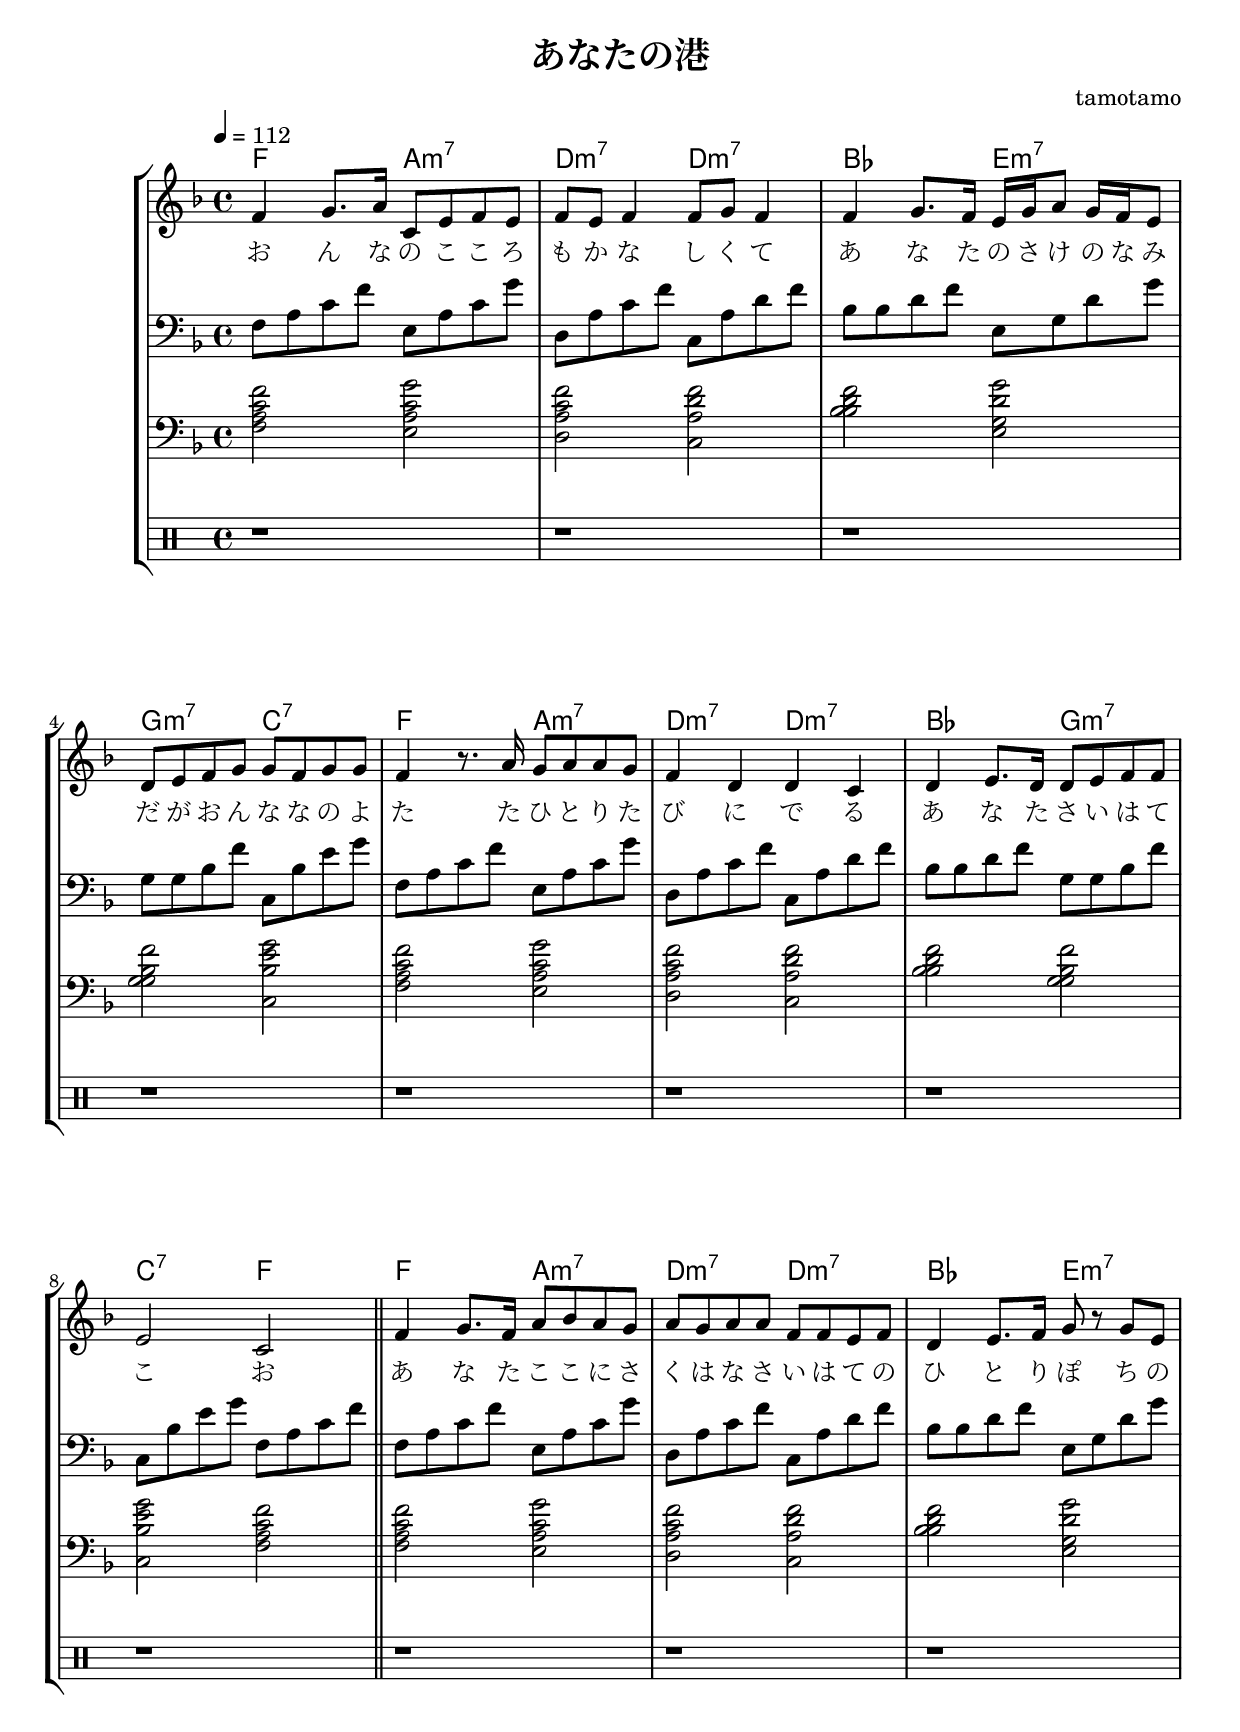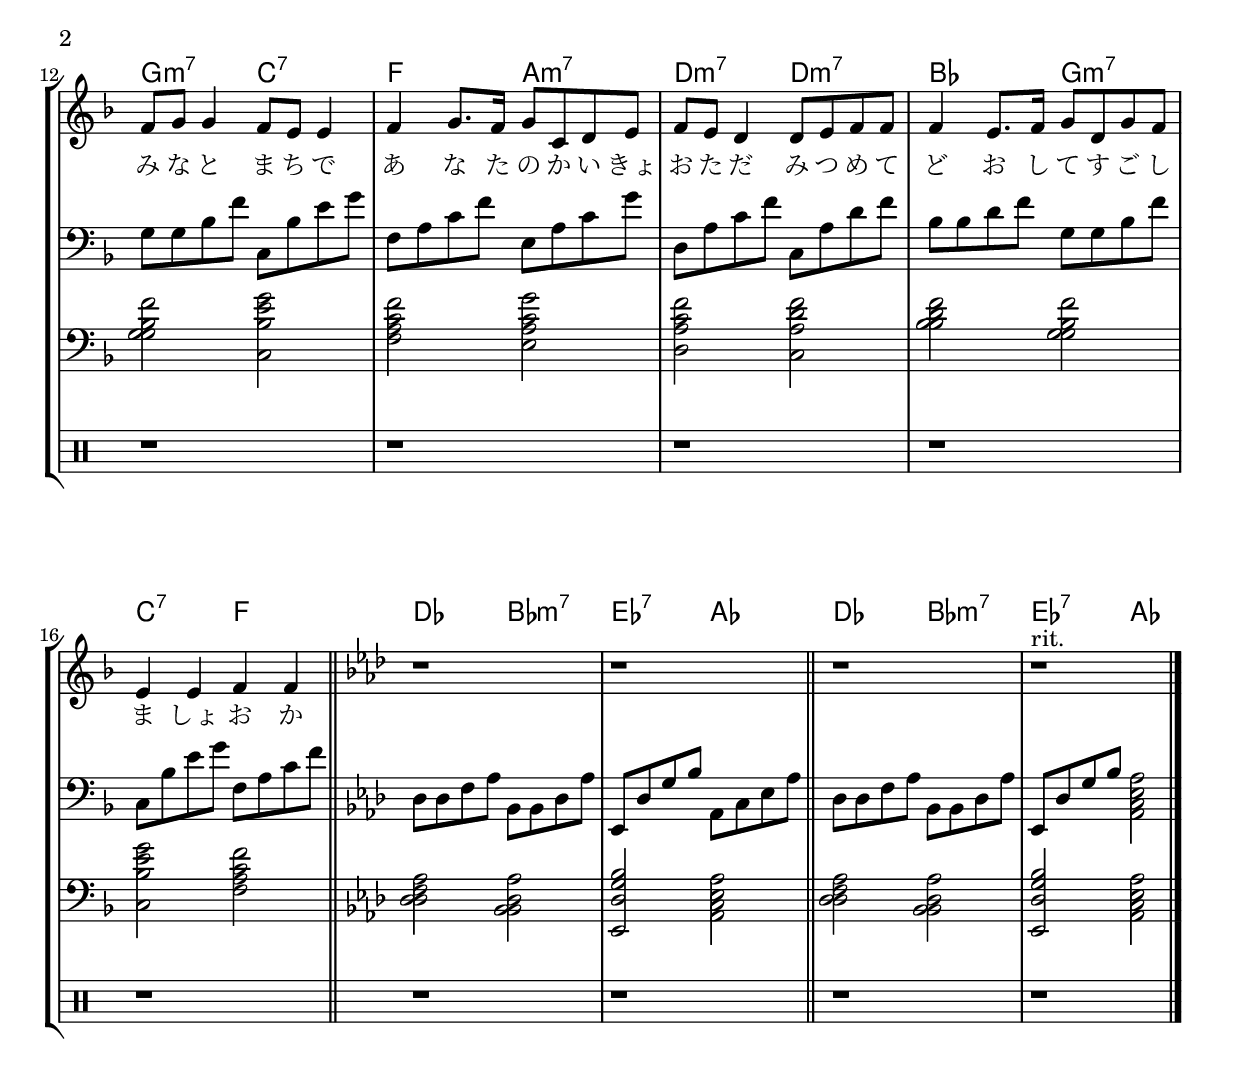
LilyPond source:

\version "2.12.1"

\header {
	title = \markup {あなたの港}
	composer = \markup \center-column {tamotamo}
}

harmony = \chordmode {
	f2 a:min7 d:min7 d:min7 bes e:min7 g:min7 c:7 f a:min7 d:min7 d:min7 bes g:min7 c:7 f 

	f a:min7 d:min7 d:min7 bes e:min7 g:min7 c:7 f a:min7 d:min7 d:min7 bes g:min7 c:7 f 

	des bes:min7 es:7 as 

	des bes:min7 es:7 as 
}

melody = {
	\set Staff.midiInstrument = #"fss0.35"
		\key f \major
	\tempo 4 = 112
 f'4  g'8.  a'16  c'8  e'8  f'8  e'8 
	f'8  e'8  f'4  f'8  g'8  f'4 
	f'4  g'8.  f'16  e'16  g'16  a'8  g'16  f'16  e'8 
	d'8  e'8  f'8  g'8  g'8  f'8  g'8  g'8 
	f'4  r8.  a'16  g'8  a'8  a'8  g'8 
	f'4  d'4  d'4  c'4 
	d'4  e'8.  d'16  d'8  e'8  f'8  f'8 
	e'2  c'2
	\set Staff.midiInstrument = #"fss0.35"
	 f'4  g'8.  f'16  a'8  bes'8  a'8  g'8 
	a'8  g'8  a'8  a'8  f'8  f'8  e'8  f'8 
	d'4  e'8.  f'16  g'8  r8  g'8  e'8 
	f'8  g'8  g'4  f'8  e'8  e'4 
	f'4  g'8.  f'16  g'8  c'8  d'8  e'8 
	f'8  e'8  d'4  d'8  e'8  f'8  f'8 
	f'4  e'8.  f'16  g'8  d'8  g'8  f'8 
	e'4  e'4  f'4  f'4
	\key as \major
	r1 | r1   
	r1 | r1^"rit." \bar "|."
}

words = \lyricmode {
	お  ん  な  の  こ  こ  ろ  も  か  な  し  く  て  あ  な  た  の  さ  け  の  な  み  だ  が  お  ん  な  な  の  よ  た  た  ひ  と  り  た  び  に  で  る  あ  な  た  さ  い  は  て  こ  お  
	あ  な  た  こ  こ  に  さ  く  は  な  さ  い  は  て  の  ひ  と  り  ぽ  ち  の  み  な  と  ま  ち  で  あ  な  た  の  か  い  きょ  お  た  だ  み  つ  め  て  ど  お  し  て  す  ご  し  ま  しょ  お  か  
	
	
}

tempochange = {
	\tempo 4 = 112
	r1 | r1 | r1 | r1 | r1 | r1 | r1 | r1 \bar "||"
	\tempo 4 = 112
	r1 | r1 | r1 | r1 | r1 | r1 | r1 | r1 \bar "||"
	\tempo 4 = 112
	r1 | r1 \bar "||"
	\tempo 4 = 112
	r1 | \tempo 4 = 84 r2 \tempo 4 = 74 r2 \bar "|."
}

mainacc = {
	\clef bass
	\set Staff.midiInstrument = #"Acoustic Guitar (nylon)"
	\key f \major
	\tempo 4 = 112
	f8 a8 c'8 f'8
	e8 a8 c'8 g'8
	d8 a8 c'8 f'8
	c8 a8 d'8 f'8
	bes8 bes8 d'8 f'8
	e8 g8 d'8 g'8
	g8 g8 bes8 f'8
	c8 bes8 e'8 g'8
	f8 a8 c'8 f'8
	e8 a8 c'8 g'8
	d8 a8 c'8 f'8
	c8 a8 d'8 f'8
	bes8 bes8 d'8 f'8
	g8 g8 bes8 f'8
	c8 bes8 e'8 g'8
	f8 a8 c'8 f'8
	\bar "||"

	\set Staff.midiInstrument = #"Acoustic Guitar (nylon)"
	f8 a8 c'8 f'8
	e8 a8 c'8 g'8
	d8 a8 c'8 f'8
	c8 a8 d'8 f'8
	bes8 bes8 d'8 f'8
	e8 g8 d'8 g'8
	g8 g8 bes8 f'8
	c8 bes8 e'8 g'8
	f8 a8 c'8 f'8
	e8 a8 c'8 g'8
	d8 a8 c'8 f'8
	c8 a8 d'8 f'8
	bes8 bes8 d'8 f'8
	g8 g8 bes8 f'8
	c8 bes8 e'8 g'8
	f8 a8 c'8 f'8
	\bar "||"

	\set Staff.midiInstrument = #"Acoustic Guitar (nylon)"
	\key as \major
	des8 des8 f8 as8
	bes,8 bes,8 des8 as8
	es,8 des8 g8 bes8
	as,8 c8 es8 as8
	\bar "||"

	\set Staff.midiInstrument = #"Acoustic Guitar (nylon)"
	des8 des8 f8 as8
	bes,8 bes,8 des8 as8
	es,8 des8 g8 bes8
	<as, c es as>2
	\bar "|."
}

subacc = {
	\clef bass
	\set Staff.midiInstrument = #"Electric Guitar (clean)"
	\key f \major
	\tempo 4 = 112
	<f a c' f'>2
	<e a c' g'>2
	<d a c' f'>2
	<c a d' f'>2
	<bes bes d' f'>2
	<e g d' g'>2
	<g g bes f'>2
	<c bes e' g'>2
	<f a c' f'>2
	<e a c' g'>2
	<d a c' f'>2
	<c a d' f'>2
	<bes bes d' f'>2
	<g g bes f'>2
	<c bes e' g'>2
	<f a c' f'>2
	\bar "||"

	\set Staff.midiInstrument = #"Electric Guitar (clean)"
	<f a c' f'>2
	<e a c' g'>2
	<d a c' f'>2
	<c a d' f'>2
	<bes bes d' f'>2
	<e g d' g'>2
	<g g bes f'>2
	<c bes e' g'>2
	<f a c' f'>2
	<e a c' g'>2
	<d a c' f'>2
	<c a d' f'>2
	<bes bes d' f'>2
	<g g bes f'>2
	<c bes e' g'>2
	<f a c' f'>2
	\bar "||"

	\set Staff.midiInstrument = #"Electric Guitar (clean)"
	\key as \major
	<des des f as>2
	<bes, bes, des as>2
	<es, des g bes>2
	<as, c es as>2
	\bar "||"

	\set Staff.midiInstrument = #"Electric Guitar (clean)"
	<des des f as>2
	<bes, bes, des as>2
	<es, des g bes>2
	<as, c es as>2
	\bar "|."
}

percA = {
	\drummode {
	r1 |r1 |r1 |r1 |r1 |r1 |r1 |r1 \bar "||"
	r1 |r1 |r1 |r1 |r1 |r1 |r1 |r1 \bar "||"
	r1 |r1 \bar "||"
	r1 |r1 \bar "|."
	}
}

percB = {
	\drummode {
	r1 |r1 |r1 |r1 |r1 |r1 |r1 |r1 \bar "||"
	r1 |r1 |r1 |r1 |r1 |r1 |r1 |r1 \bar "||"
	r1 |r1 \bar "||"
	r1 |r1 \bar "|."
	}
}

percC = {
	\drummode {
	r1 |r1 |r1 |r1 |r1 |r1 |r1 |r1 \bar "||"
	r1 |r1 |r1 |r1 |r1 |r1 |r1 |r1 \bar "||"
	r1 |r1 \bar "||"
	r1 |r1 \bar "|."
	}
}

percD = {
	\drummode {
	r1 |r1 |r1 |r1 |r1 |r1 |r1 |r1 \bar "||"
	r1 |r1 |r1 |r1 |r1 |r1 |r1 |r1 \bar "||"
	r1 |r1 \bar "||"
	r1 |r1 \bar "|."
	}
}

percE = {
	\drummode {
	r1 |r1 |r1 |r1 |r1 |r1 |r1 |r1 \bar "||"
	r1 |r1 |r1 |r1 |r1 |r1 |r1 |r1 \bar "||"
	r1 |r1 \bar "||"
	r1 |r1 \bar "|."
	}
}

\score {
	<<
		\new StaffGroup <<
			\new ChordNames {\harmony}
			\new Voice = "melody" {\melody}
			\new Lyrics \lyricsto "melody" \words
			\new Staff = "mainacc" {\mainacc}
			\new Staff = "subacc" {\subacc}
			\new DrumStaff <<
				\new DrumVoice {\percA}
				\new DrumVoice {\percB}
				\new DrumVoice {\percC}
				\new DrumVoice {\percD}
				\new DrumVoice {\percE}
			>>
		>>
	>>
	\layout { }
}
